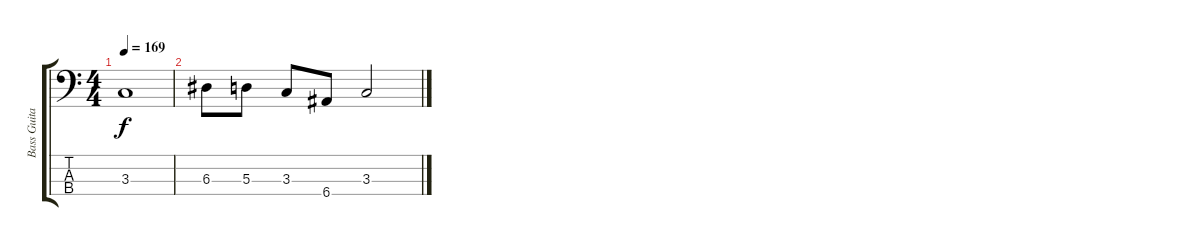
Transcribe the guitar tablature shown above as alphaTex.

\track ("Bass Guitar" "Bass Guita") {instrument electricbassfinger}
\staff {score tabs}
\tuning (G2 D2 A1 E1) {hide}
\ts (4 4)
\tempo 169
\clef f4
\ks c
3.3{t}.1{dy f} |
6.3.8 5.3.8 3.3.8 6.4.8 3.3.2
